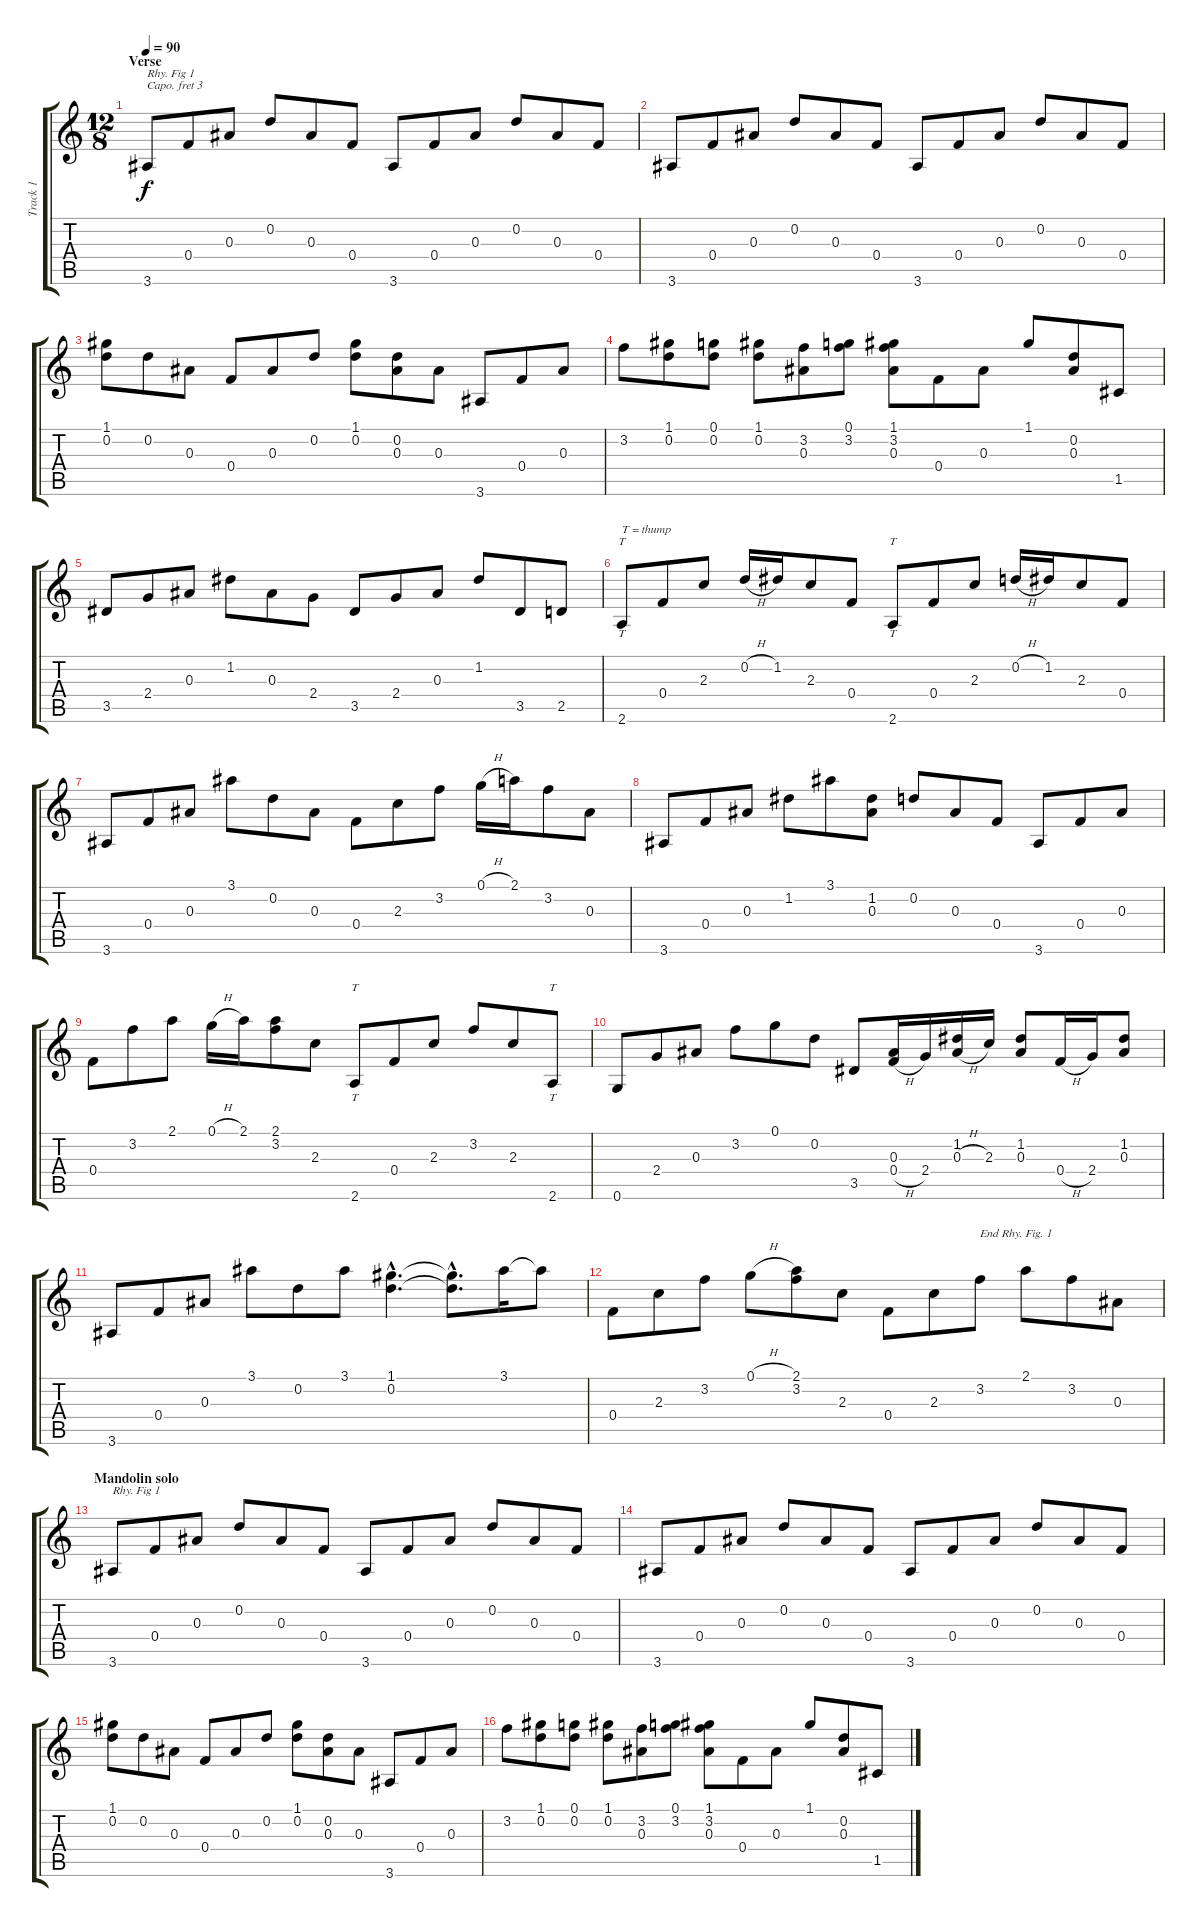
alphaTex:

\track ("Track 1" "Track 1") {instrument acousticguitarsteel}
\staff {score tabs}
\capo 3
\tuning (E4 B3 G3 D3 A2 E2) {hide}
\ts (12 8)
\section ("" "Verse")
\tempo 90
\clef g2
\ks c
3.6.8{txt "Rhy. Fig 1" dy f} 0.4.8 0.3.8 0.2.8 0.3.8 0.4.8 3.6.8 0.4.8 0.3.8 0.2.8 0.3.8 0.4.8 |
3.6.8 0.4.8 0.3.8 0.2.8 0.3.8 0.4.8 3.6.8 0.4.8 0.3.8 0.2.8 0.3.8 0.4.8 |
(1.1 0.2).8 0.2.8 0.3.8 0.4.8 0.3.8 0.2.8 (1.1 0.2).8 (0.2 0.3).8 0.3.8 3.6.8 0.4.8 0.3.8 |
3.2.8 (1.1 0.2).8 (0.1 0.2).8 (1.1 0.2).8 (3.2 0.3).8 (0.1 3.2).8 (1.1 3.2 0.3).8 0.4.8 0.3.8 1.1.8 (0.2 0.3).8 1.5.8 |
3.5.8 2.4.8 0.3.8 1.2.8 0.3.8 2.4.8 3.5.8 2.4.8 0.3.8 1.2.8 3.5.8 2.5.8 |
2.6.8{tt txt "T = thump"} 0.4.8 2.3.8 0.2{h}.16 1.2.16 2.3.8 0.4.8 2.6.8{tt} 0.4.8 2.3.8 0.2{h}.16 1.2.16 2.3.8 0.4.8 |
3.6.8 0.4.8 0.3.8 3.1.8 0.2.8 0.3.8 0.4.8 2.3.8 3.2.8 0.1{h}.16 2.1.16 3.2.8 0.3.8 |
3.6.8 0.4.8 0.3.8 1.2.8 3.1.8 (1.2 0.3).8 0.2.8 0.3.8 0.4.8 3.6.8 0.4.8 0.3.8 |
0.4.8 3.2.8 2.1.8 0.1{h}.16 2.1.16 (2.1 3.2).8 2.3.8 2.6.8{tt} 0.4.8 2.3.8 3.2.8 2.3.8 2.6.8{tt} |
0.6.8 2.4.8 0.3.8 3.2.8 0.1.8 0.2.8 3.5.8 (0.3 0.4{h}).16 2.4.16 (1.2 0.3{h}).16 2.3.16 (1.2 0.3).8 0.4{h}.16 2.4.16 (1.2 0.3).8 |
3.6.8 0.4.8 0.3.8 3.1.8 0.2.8 3.1.8 (1.1{hac} 0.2{hac}).4{d} (1.1{hac t} 0.2{hac t}).8{d} 3.1.16 3.1{t}.8 |
0.4.8 2.3.8 3.2.8 0.1{h}.8 (2.1 3.2).8 2.3.8 0.4.8 2.3.8 3.2.8{txt "End Rhy. Fig. 1"} 2.1.8 3.2.8 0.3.8 |
\section ("" "Mandolin solo")
3.6.8{txt "Rhy. Fig 1"} 0.4.8 0.3.8 0.2.8 0.3.8 0.4.8 3.6.8 0.4.8 0.3.8 0.2.8 0.3.8 0.4.8 |
3.6.8 0.4.8 0.3.8 0.2.8 0.3.8 0.4.8 3.6.8 0.4.8 0.3.8 0.2.8 0.3.8 0.4.8 |
(1.1 0.2).8 0.2.8 0.3.8 0.4.8 0.3.8 0.2.8 (1.1 0.2).8 (0.2 0.3).8 0.3.8 3.6.8 0.4.8 0.3.8 |
3.2.8 (1.1 0.2).8 (0.1 0.2).8 (1.1 0.2).8 (3.2 0.3).8 (0.1 3.2).8 (1.1 3.2 0.3).8 0.4.8 0.3.8 1.1.8 (0.2 0.3).8 1.5.8
